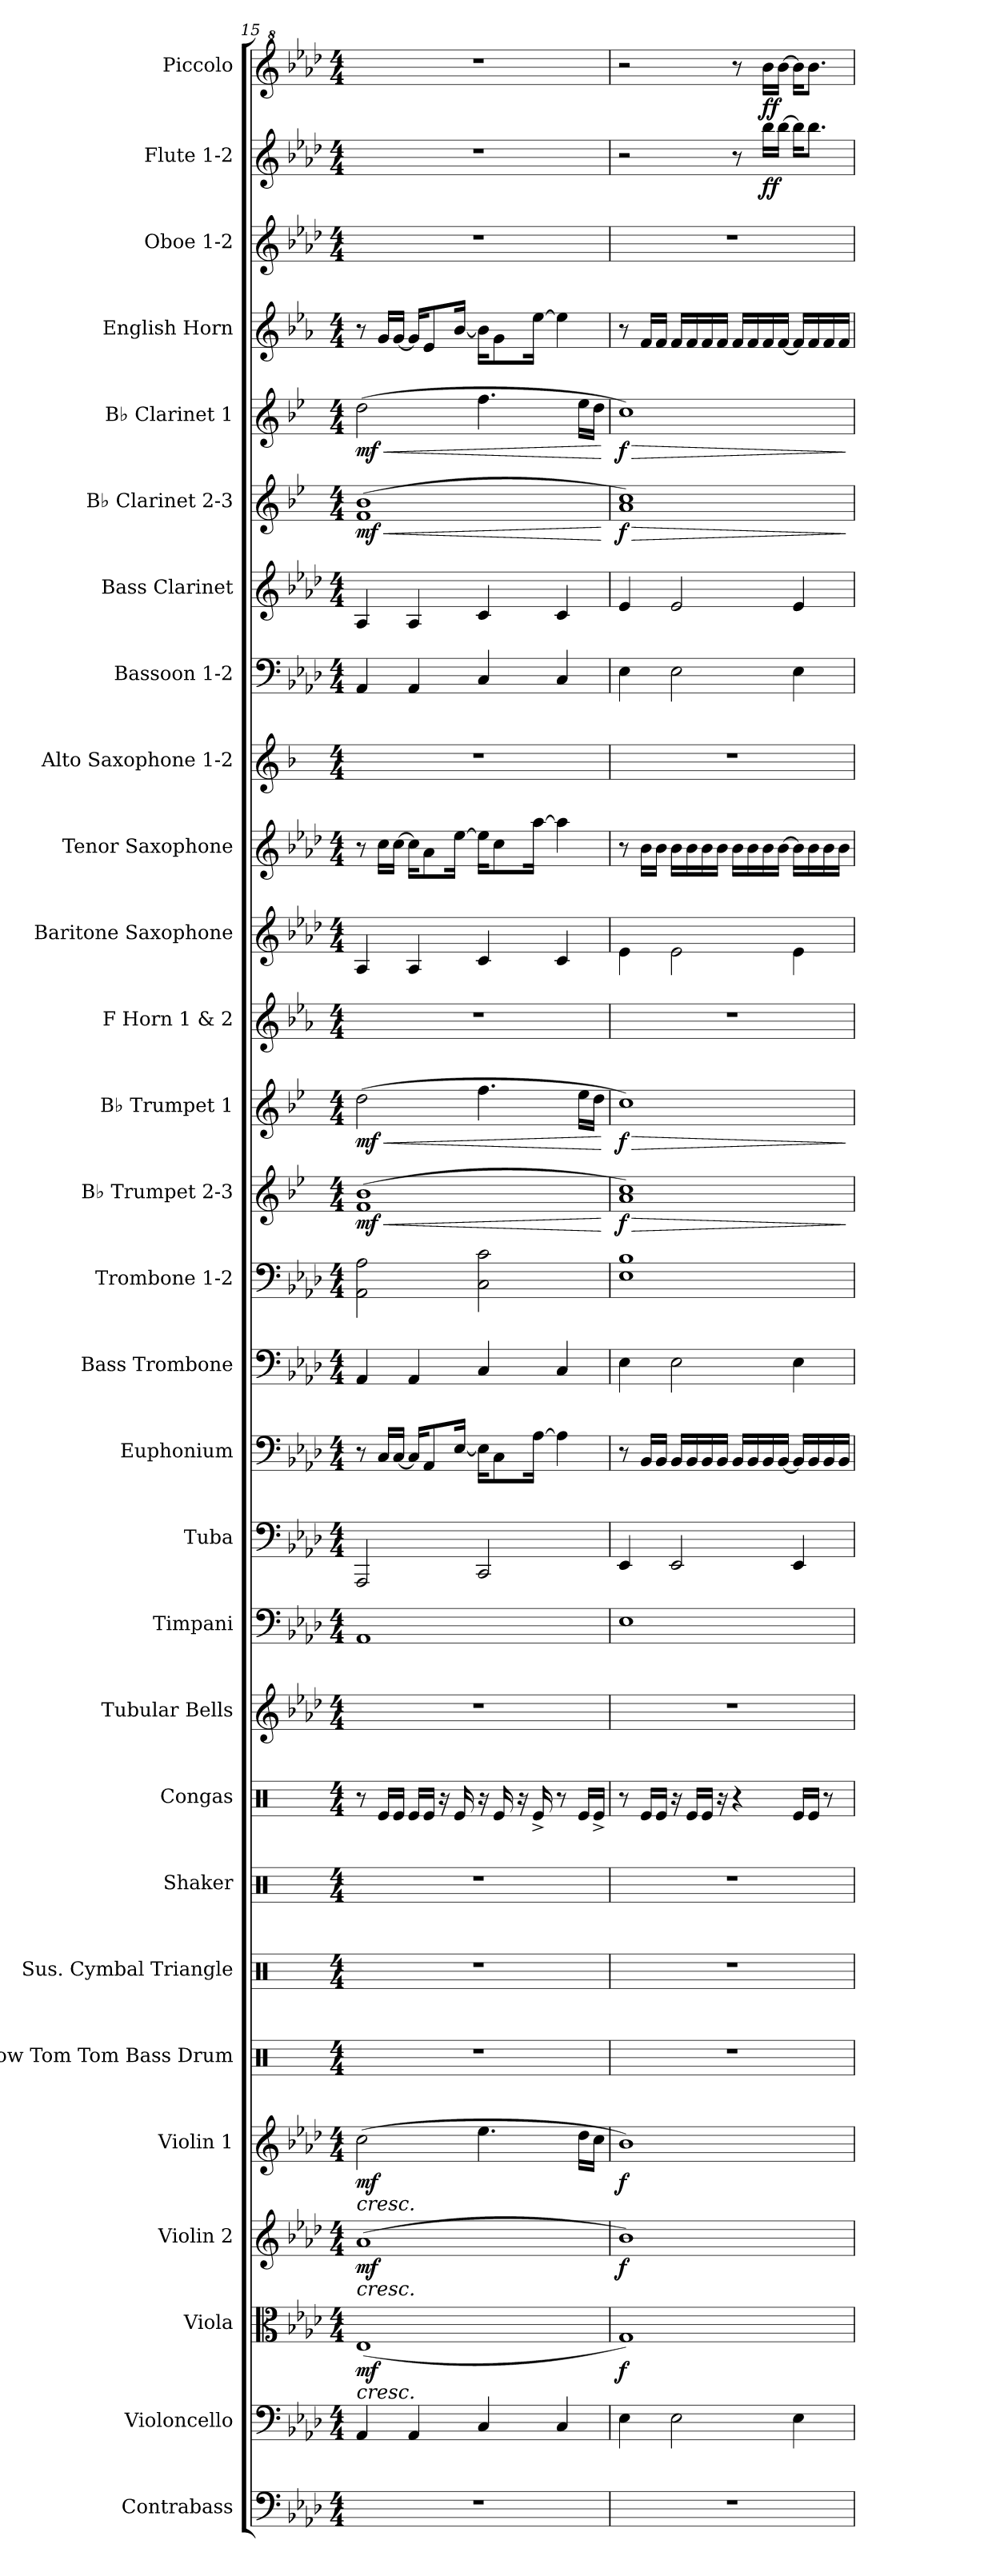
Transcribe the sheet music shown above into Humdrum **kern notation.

**kern	**kern	**kern	**dynam	**kern	**dynam	**kern	**dynam	**kern	**kern	**kern	**kern	**kern	**kern	**kern	**kern	**kern	**kern	**kern	**dynam	**kern	**dynam	**kern	**kern	**kern	**kern	**kern	**kern	**kern	**dynam	**kern	**dynam	**kern	**kern	**kern	**dynam	**kern	**dynam
*part29	*part28	*part27	*part27	*part26	*part26	*part25	*part25	*part24	*part23	*part22	*part21	*part20	*part19	*part18	*part17	*part16	*part15	*part14	*part14	*part13	*part13	*part12	*part11	*part10	*part9	*part8	*part7	*part6	*part6	*part5	*part5	*part4	*part3	*part2	*part2	*part1	*part1
*staff29	*staff28	*staff27	*staff27	*staff26	*staff26	*staff25	*staff25	*staff24	*staff23	*staff22	*staff21	*staff20	*staff19	*staff18	*staff17	*staff16	*staff15	*staff14	*staff14	*staff13	*staff13	*staff12	*staff11	*staff10	*staff9	*staff8	*staff7	*staff6	*staff6	*staff5	*staff5	*staff4	*staff3	*staff2	*staff2	*staff1	*staff1
*I"Contrabass	*I"Violoncello	*I"Viola	*	*I"Violin 2	*	*I"Violin 1	*	*I"Low Tom Tom Bass Drum	*I"Sus. Cymbal Triangle	*I"Shaker	*I"Congas	*I"Tubular Bells	*I"Timpani	*I"Tuba	*I"Euphonium	*I"Bass Trombone	*I"Trombone 1-2	*I"B♭ Trumpet 2-3	*	*I"B♭ Trumpet 1	*	*I"F Horn 1 &amp; 2	*I"Baritone Saxophone	*I"Tenor Saxophone	*I"Alto Saxophone 1-2	*I"Bassoon 1-2	*I"Bass Clarinet	*I"B♭ Clarinet 2-3	*	*I"B♭ Clarinet 1	*	*I"English Horn	*I"Oboe 1-2	*I"Flute 1-2	*	*I"Piccolo	*
*I'Cb.	*I'Vc.	*I'Vla.	*	*I'Vln. 2	*	*I'Vln. 1	*	*I'B. Dr.	*I'Cym.	*I'Shk	*I'Co.	*I'Tu. Be.	*I'Timp.	*I'Tba.	*I'Euph.	*I'B. Tbn.	*I'Tbn. 1-2	*I'B♭ Tpt. 2-3	*	*I'B♭ Tpt. 1	*	*I'F Hn. 1 3	*I'Bar. Sax.	*I'T. Sax.	*I'A. Sax. 1-2	*I'Bsn. 1-2	*I'B. Cl.	*I'B♭ Cl. 2-3	*	*I'B♭ Cl. 1	*	*I'E. Hn.	*I'Ob. 1-2	*I'Fl. 1-2	*	*I'Picc.	*
*clefF4	*clefF4	*clefC3	*	*clefG2	*	*clefG2	*	*clefX	*clefX	*clefX	*clefX	*clefG2	*clefF4	*clefF4	*clefF4	*clefF4	*clefF4	*clefG2	*	*clefG2	*	*clefG2	*clefG2	*clefG2	*clefG2	*clefF4	*clefG2	*clefG2	*	*clefG2	*	*clefG2	*clefG2	*clefG2	*	*clefG^2	*
*ITrd7c12	*	*	*	*	*	*	*	*	*	*	*	*	*	*	*	*	*	*ITrd1c2	*	*ITrd1c2	*	*ITrd4c7	*ITrd12c21	*ITrd8c14	*ITrd5c9	*	*ITrd8c14	*ITrd1c2	*	*ITrd1c2	*	*ITrd4c7	*	*	*	*ITrd-7c-12	*
*k[b-e-a-d-]	*k[b-e-a-d-]	*k[b-e-a-d-]	*	*k[b-e-a-d-]	*	*k[b-e-a-d-]	*	*k[]	*k[]	*k[]	*k[]	*k[b-e-a-d-]	*k[b-e-a-d-]	*k[b-e-a-d-]	*k[b-e-a-d-]	*k[b-e-a-d-]	*k[b-e-a-d-]	*k[b-e-a-d-]	*	*k[b-e-a-d-]	*	*k[b-e-a-d-]	*k[b-e-a-d-]	*k[b-e-a-d-]	*k[b-e-a-d-]	*k[b-e-a-d-]	*k[b-e-a-d-]	*k[b-e-a-d-]	*	*k[b-e-a-d-]	*	*k[b-e-a-d-]	*k[b-e-a-d-]	*k[b-e-a-d-]	*	*k[b-e-a-d-]	*
*M4/4	*M4/4	*M4/4	*	*M4/4	*	*M4/4	*	*M4/4	*M4/4	*M4/4	*M4/4	*M4/4	*M4/4	*M4/4	*M4/4	*M4/4	*M4/4	*M4/4	*	*M4/4	*	*M4/4	*M4/4	*M4/4	*M4/4	*M4/4	*M4/4	*M4/4	*	*M4/4	*	*M4/4	*M4/4	*M4/4	*	*M4/4	*
=15	=15	=15	=15	=15	=15	=15	=15	=15	=15	=15	=15	=15	=15	=15	=15	=15	=15	=15	=15	=15	=15	=15	=15	=15	=15	=15	=15	=15	=15	=15	=15	=15	=15	=15	=15	=15	=15
!	!	!	!LO:HP:b	!	!LO:HP:b	!	!LO:HP:b	!	!	!	!	!	!	!	!	!	!	!	!LO:HP:b	!	!LO:HP:b	!	!	!	!	!	!	!	!LO:HP:b	!	!LO:HP:b	!	!	!	!	!	!
!	!	!	!LO:DY:n=1:b	!	!LO:DY:n=1:b	!	!LO:DY:n=1:b	!	!	!	!	!	!	!	!	!	!	!	!LO:DY:n=1:b	!	!LO:DY:n=1:b	!	!	!	!	!	!	!	!LO:DY:n=1:b	!	!LO:DY:n=1:b	!	!	!	!	!	!
1r	4AA-/	(1E-	< mf	(1a-	< mf	(2cc\	< mf	1r	1r	1r	8r	1r	1AA-	2AAA-/	8r	4AA-/	2AA-\ 2A-\	(1e- 1a-	< mf	(2cc\	< mf	1r	4AA-/	8r	1r	4AA-/	4AA-/	(>1e- 1a-	< mf	(2cc\	< mf	8r	1r	1r	.	1r	.
.	.	.	.	.	.	.	.	.	.	.	16Re/LL	.	.	.	16C/LL	.	.	.	.	.	.	.	.	16c\LL	.	.	.	.	.	.	.	16c/LL	.	.	.	.	.
.	.	.	.	.	.	.	.	.	.	.	16Re/JJ	.	.	.	[16C/JJ	.	.	.	.	.	.	.	.	[16c\JJ	.	.	.	.	.	.	.	[16c/JJ	.	.	.	.	.
.	4AA-/	.	.	.	.	.	.	.	.	.	16Re/LL	.	.	.	16C/KL]	4AA-/	.	.	.	.	.	.	4AA-/	16c\KL]	.	4AA-/	4AA-/	.	.	.	.	16c/KL]	.	.	.	.	.
.	.	.	.	.	.	.	.	.	.	.	16Re/JJ	.	.	.	8AA-/	.	.	.	.	.	.	.	.	8A-\	.	.	.	.	.	.	.	8A-/	.	.	.	.	.
.	.	.	.	.	.	.	.	.	.	.	16r	.	.	.	.	.	.	.	.	.	.	.	.	.	.	.	.	.	.	.	.	.	.	.	.	.	.
.	.	.	.	.	.	.	.	.	.	.	16Re/	.	.	.	[16E-/Jk	.	.	.	.	.	.	.	.	[16e-\Jk	.	.	.	.	.	.	.	[16e-/Jk	.	.	.	.	.
.	4C/	.	.	.	.	4.ee-\	.	.	.	.	16r	.	.	2CC/	16E-\KL]	4C/	2C\ 2c\	.	.	4.ee-\	.	.	4C/	16e-\KL]	.	4C/	4C/	.	.	4.ee-\	.	16e-\KL]	.	.	.	.	.
.	.	.	.	.	.	.	.	.	.	.	16Re/	.	.	.	8C\	.	.	.	.	.	.	.	.	8c\	.	.	.	.	.	.	.	8c\	.	.	.	.	.
.	.	.	.	.	.	.	.	.	.	.	16r	.	.	.	.	.	.	.	.	.	.	.	.	.	.	.	.	.	.	.	.	.	.	.	.	.	.
.	.	.	.	.	.	.	.	.	.	.	16Re^/	.	.	.	[16A-\Jk	.	.	.	.	.	.	.	.	[16a-\Jk	.	.	.	.	.	.	.	[16a-\Jk	.	.	.	.	.
.	4C/	.	.	.	.	.	.	.	.	.	8r	.	.	.	4A-\]	4C/	.	.	.	.	.	.	4C/	4a-\]	.	4C/	4C/	.	.	.	.	4a-\]	.	.	.	.	.
.	.	.	.	.	.	16dd-\LL	.	.	.	.	16Re/LL	.	.	.	.	.	.	.	.	16dd-\LL	.	.	.	.	.	.	.	.	.	16dd-\LL	.	.	.	.	.	.	.
.	.	.	.	.	.	16cc\JJ	.	.	.	.	16Re^/JJ	.	.	.	.	.	.	.	.	16cc\JJ	.	.	.	.	.	.	.	.	.	16cc\JJ	.	.	.	.	.	.	.
.	.	.	.	.	.	.	.	.	.	.	.	.	.	.	.	.	.	.	[	.	[	.	.	.	.	.	.	.	[	.	[	.	.	.	.	.	.
=16	=16	=16	=16	=16	=16	=16	=16	=16	=16	=16	=16	=16	=16	=16	=16	=16	=16	=16	=16	=16	=16	=16	=16	=16	=16	=16	=16	=16	=16	=16	=16	=16	=16	=16	=16	=16	=16
!	!	!	!LO:DY:b	!	!LO:DY:b	!	!LO:DY:b	!	!	!	!	!	!	!	!	!	!	!	!LO:HP:b	!	!LO:HP:b	!	!	!	!	!	!	!	!LO:HP:b	!	!LO:HP:b	!	!	!	!	!	!
!	!	!	!	!	!	!	!	!	!	!	!	!	!	!	!	!	!	!	!LO:DY:n=1:b	!	!LO:DY:n=1:b	!	!	!	!	!	!	!	!LO:DY:n=1:b	!	!LO:DY:n=1:b	!	!	!	!	!	!
1r	4E-\	1G)	f	1b-)	f	1b-)	f	1r	1r	1r	8r	1r	1E-	4EE-/	8r	4E-\	1E- 1B-	1g 1b-)	> f	1b-)	> f	1r	4E-\	8r	1r	4E-\	4E-/	1g 1b-)	> f	1b-)	> f	8r	1r	2r	.	2r	.
.	.	.	.	.	.	.	.	.	.	.	16Re/LL	.	.	.	16BB-/LL	.	.	.	.	.	.	.	.	16B-\LL	.	.	.	.	.	.	.	16B-/LL	.	.	.	.	.
.	.	.	.	.	.	.	.	.	.	.	16Re/JJ	.	.	.	16BB-/JJ	.	.	.	.	.	.	.	.	16B-\JJ	.	.	.	.	.	.	.	16B-/JJ	.	.	.	.	.
.	2E-\	.	.	.	.	.	.	.	.	.	16r	.	.	2EE-/	16BB-/LL	2E-\	.	.	.	.	.	.	2E-\	16B-\LL	.	2E-\	2E-/	.	.	.	.	16B-/LL	.	.	.	.	.
.	.	.	.	.	.	.	.	.	.	.	16Re/LL	.	.	.	16BB-/	.	.	.	.	.	.	.	.	16B-\	.	.	.	.	.	.	.	16B-/	.	.	.	.	.
.	.	.	.	.	.	.	.	.	.	.	16Re/JJ	.	.	.	16BB-/	.	.	.	.	.	.	.	.	16B-\	.	.	.	.	.	.	.	16B-/	.	.	.	.	.
.	.	.	.	.	.	.	.	.	.	.	16r	.	.	.	16BB-/JJ	.	.	.	.	.	.	.	.	16B-\JJ	.	.	.	.	.	.	.	16B-/JJ	.	.	.	.	.
.	.	.	.	.	.	.	.	.	.	.	4r	.	.	.	16BB-/LL	.	.	.	.	.	.	.	.	16B-\LL	.	.	.	.	.	.	.	16B-/LL	.	8r	.	8r	.
.	.	.	.	.	.	.	.	.	.	.	.	.	.	.	16BB-/	.	.	.	.	.	.	.	.	16B-\	.	.	.	.	.	.	.	16B-/	.	.	.	.	.
!	!	!	!	!	!	!	!	!	!	!	!	!	!	!	!	!	!	!	!	!	!	!	!	!	!	!	!	!	!	!	!	!	!	!	!LO:DY:b	!	!LO:DY:b
.	.	.	.	.	.	.	.	.	.	.	.	.	.	.	16BB-/	.	.	.	.	.	.	.	.	16B-\	.	.	.	.	.	.	.	16B-/	.	16bb-\LL	ff	16bbb-\LL	ff
.	.	.	.	.	.	.	.	.	.	.	.	.	.	.	[16BB-/JJ	.	.	.	.	.	.	.	.	[16B-\JJ	.	.	.	.	.	.	.	[16B-/JJ	.	[16bb-\JJ	.	[16bbb-\JJ	.
.	4E-\	.	.	.	.	.	.	.	.	.	16Re/LL	.	.	4EE-/	16BB-/LL]	4E-\	.	.	.	.	.	.	4E-\	16B-\LL]	.	4E-\	4E-/	.	.	.	.	16B-/LL]	.	16bb-\KL]	.	16bbb-\KL]	.
.	.	.	.	.	.	.	.	.	.	.	16Re/JJ	.	.	.	16BB-/	.	.	.	.	.	.	.	.	16B-\	.	.	.	.	.	.	.	16B-/	.	8.bb-\J	.	8.bbb-\J	.
.	.	.	.	.	.	.	.	.	.	.	8r	.	.	.	16BB-/	.	.	.	.	.	.	.	.	16B-\	.	.	.	.	.	.	.	16B-/	.	.	.	.	.
.	.	.	.	.	.	.	.	.	.	.	.	.	.	.	16BB-/JJ	.	.	.	.	.	.	.	.	16B-\JJ	.	.	.	.	.	.	.	16B-/JJ	.	.	.	.	.
.	.	.	[	.	[	.	[	.	.	.	.	.	.	.	.	.	.	.	]	.	]	.	.	.	.	.	.	.	]	.	]	.	.	.	.	.	.
=	=	=	=	=	=	=	=	=	=	=	=	=	=	=	=	=	=	=	=	=	=	=	=	=	=	=	=	=	=	=	=	=	=	=	=	=	=
*-	*-	*-	*-	*-	*-	*-	*-	*-	*-	*-	*-	*-	*-	*-	*-	*-	*-	*-	*-	*-	*-	*-	*-	*-	*-	*-	*-	*-	*-	*-	*-	*-	*-	*-	*-	*-	*-
